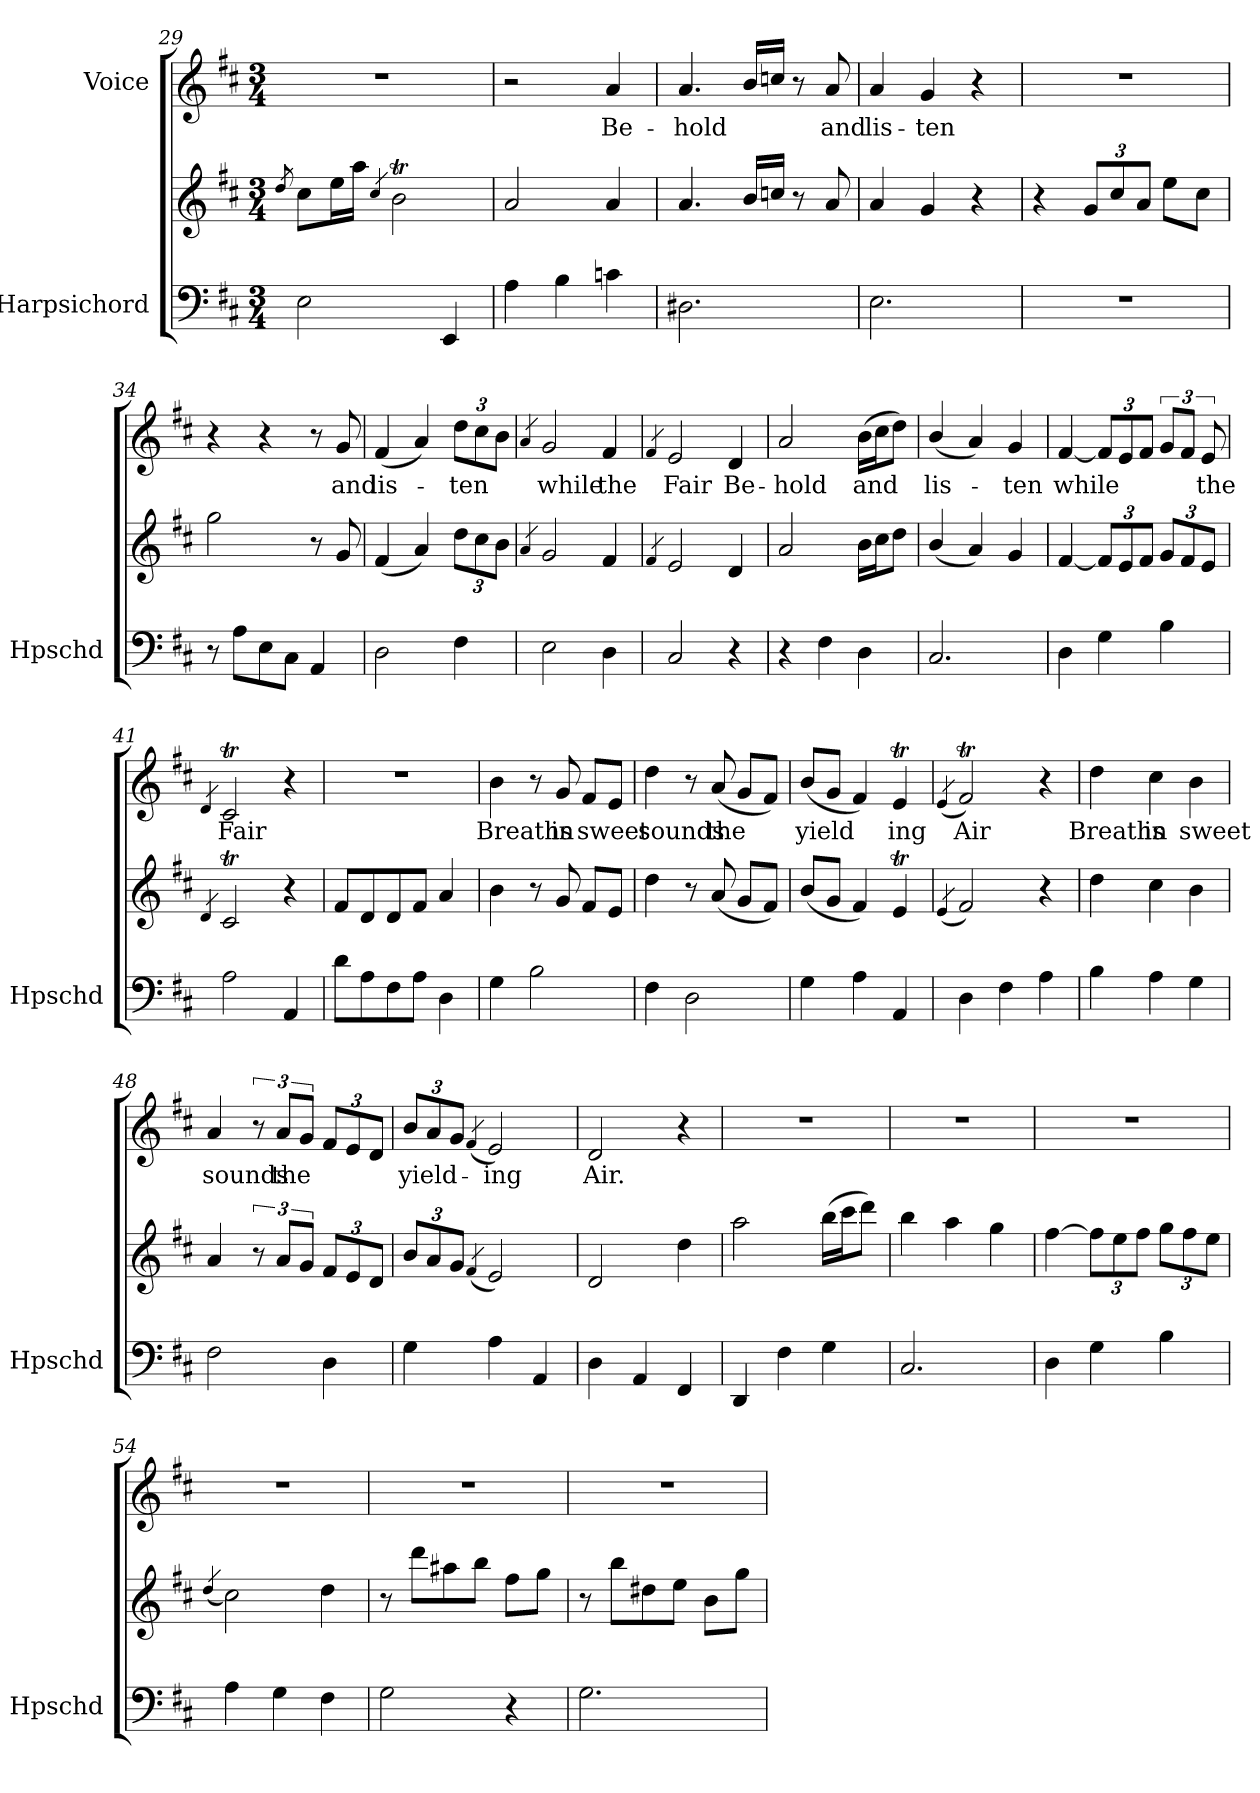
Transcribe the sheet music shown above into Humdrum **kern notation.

**kern	**kern	**kern	**text
*part2	*part2	*part1	*part1
*staff3	*staff2	*staff1	*staff1
*I"Harpsichord	*	*I"Voice	*
*I'Hpschd	*	*	*
*clefF4	*clefG2	*clefG2	*
*k[f#c#]	*k[f#c#]	*k[f#c#]	*
*M3/4	*M3/4	*M3/4	*
=29	=29	=29	=29
.	8qdd/	.	.
2E\	8cc#\L	2.r	.
.	16ee\L	.	.
.	16aa\JJ	.	.
.	4qcc#/	.	.
.	2bT\	.	.
4EE/	.	.	.
=30	=30	=30	=30
4A\	2a/	2r	.
4B\	.	.	.
4cn\	4a/	4a/	Be-
=31	=31	=31	=31
2.D#X\	4.a/	4.a/	-hold
.	16b/LL	16b/LL	.
.	16ccn/JJ	16ccn/JJ	.
.	8r	8r	.
.	8a/	8a/	and
=32	=32	=32	=32
2.E\	4a/	4a/	lis-
.	4g/	4g/	-ten
.	4r	4r	.
=33	=33	=33	=33
2.r	4r	2.r	.
*	*Xbrackettup	*	*
.	12g/L	.	.
.	12cc#/	.	.
.	12a/J	.	.
.	8ee\L	.	.
.	8cc#\J	.	.
=34	=34	=34	=34
8r	2gg\	4r	.
8A\L	.	.	.
8E\	.	4r	.
8C#\J	.	.	.
4AA/	8r	8r	.
.	8g/	8g/	and
=35	=35	=35	=35
2D\	(4f#/	(4f#/	lis-
.	4a/)	4a/)	.
4F#\	12dd\L	12dd\L	-ten
.	12cc#\	12cc#\	.
.	12b\J	12b\J	.
=36	=36	=36	=36
.	4qa/	4qa/	.
2E\	2g/	2g/	while
4D\	4f#/	4f#/	the
=37	=37	=37	=37
.	4qf#/	4qf#/	.
2C#/	2e/	2e/	Fair
4r	4d/	4d/	Be-
=38	=38	=38	=38
4r	2a/	2a/	-hold
4F#\	.	.	.
4D\	16b\LL	(16b\LL	and
.	16cc#\J	16cc#\J	.
.	8dd\J	8dd\J)	.
=39	=39	=39	=39
2.C#/	(4b/	(4b/	lis-
.	4a/)	4a/)	.
.	4g/	4g/	-ten
=40	=40	=40	=40
4D\	[4f#/	[4f#/	while
*	*	*Xbrackettup	*
4G\	12f#/L]	12f#/L]	.
.	12e/	12e/	.
.	12f#/J	12f#/J	.
*	*	*brackettup	*
4B\	12g/L	12g/L	.
.	12f#/	12f#/J	.
.	12e/J	12e/	the
=41	=41	=41	=41
.	4qd/	4qd/	.
2A\	2c#t/	2c#t/	Fair
4AA/	4r	4r	.
=42	=42	=42	=42
8d\L	8f#/L	2.r	.
8A\	8d/	.	.
8F#\	8d/	.	.
8A\J	8f#/J	.	.
4D\	4a/	.	.
=43	=43	=43	=43
4G\	4b\	4b\	Breaths
2B\	8r	8r	.
.	8g/	8g/	in
.	8f#/L	8f#/L	sweet
.	8e/J	8e/J	.
=44	=44	=44	=44
4F#\	4dd\	4dd\	sounds
2D\	8r	8r	.
.	(8a/	(8a/	the
.	8g/L	8g/L	.
.	8f#/J)	8f#/J)	.
=45	=45	=45	=45
4G\	(8b/L	(8b/L	yield
.	8g/J	8g/J	.
4A\	4f#/)	4f#/)	.
4AA/	4eT/	4eT/	ing
=46	=46	=46	=46
.	(4qe/	(4qe/	.
4D\	2f#/)	2f#t/)	Air
4F#\	.	.	.
4A\	4r	4r	.
=47	=47	=47	=47
4B\	4dd\	4dd\	Breaths
4A\	4cc#\	4cc#\	in
4G\	4b\	4b\	sweet
=48	=48	=48	=48
2F#\	4a/	4a/	sounds
*	*brackettup	*	*
.	12r	12r	.
.	12a/L	12a/L	the
.	12g/J	12g/J	.
*	*Xbrackettup	*Xbrackettup	*
4D\	12f#/L	12f#/L	.
.	12e/	12e/	.
.	12d/J	12d/J	.
=49	=49	=49	=49
4G\	12b/L	12b/L	yield-
.	12a/	12a/	.
.	12g/J	12g/J	.
.	(4qf#/	(4qf#/	.
4A\	2e/)	2e/)	-ing
4AA/	.	.	.
=50	=50	=50	=50
4D\	2d/	2d/	Air.
4AA/	.	.	.
4FF#/	4dd\	4r	.
=51	=51	=51	=51
4DD/	2aa\	2.r	.
4F#\	.	.	.
4G\	(16bb\LL	.	.
.	16ccc#\J	.	.
.	8ddd\J)	.	.
=52	=52	=52	=52
2.C#/	4bb\	2.r	.
.	4aa\	.	.
.	4gg\	.	.
=53	=53	=53	=53
4D\	[4ff#\	2.r	.
4G\	12ff#\L]	.	.
.	12ee\	.	.
.	12ff#\J	.	.
4B\	12gg\L	.	.
.	12ff#\	.	.
.	12ee\J	.	.
=54	=54	=54	=54
.	(>4qdd/	.	.
4A\	2cc#\)	2.r	.
4G\	.	.	.
4F#\	4dd\	.	.
=55	=55	=55	=55
2G\	8r	2.r	.
.	8ddd\L	.	.
.	8aa#X\	.	.
.	8bb\J	.	.
4r	8ff#\L	.	.
.	8gg\J	.	.
=56	=56	=56	=56
2.G\	8r	2.r	.
.	8bb\L	.	.
.	8dd#X\	.	.
.	8ee\J	.	.
.	8b\L	.	.
.	8gg\J	.	.
=	=	=	=
*-	*-	*-	*-
